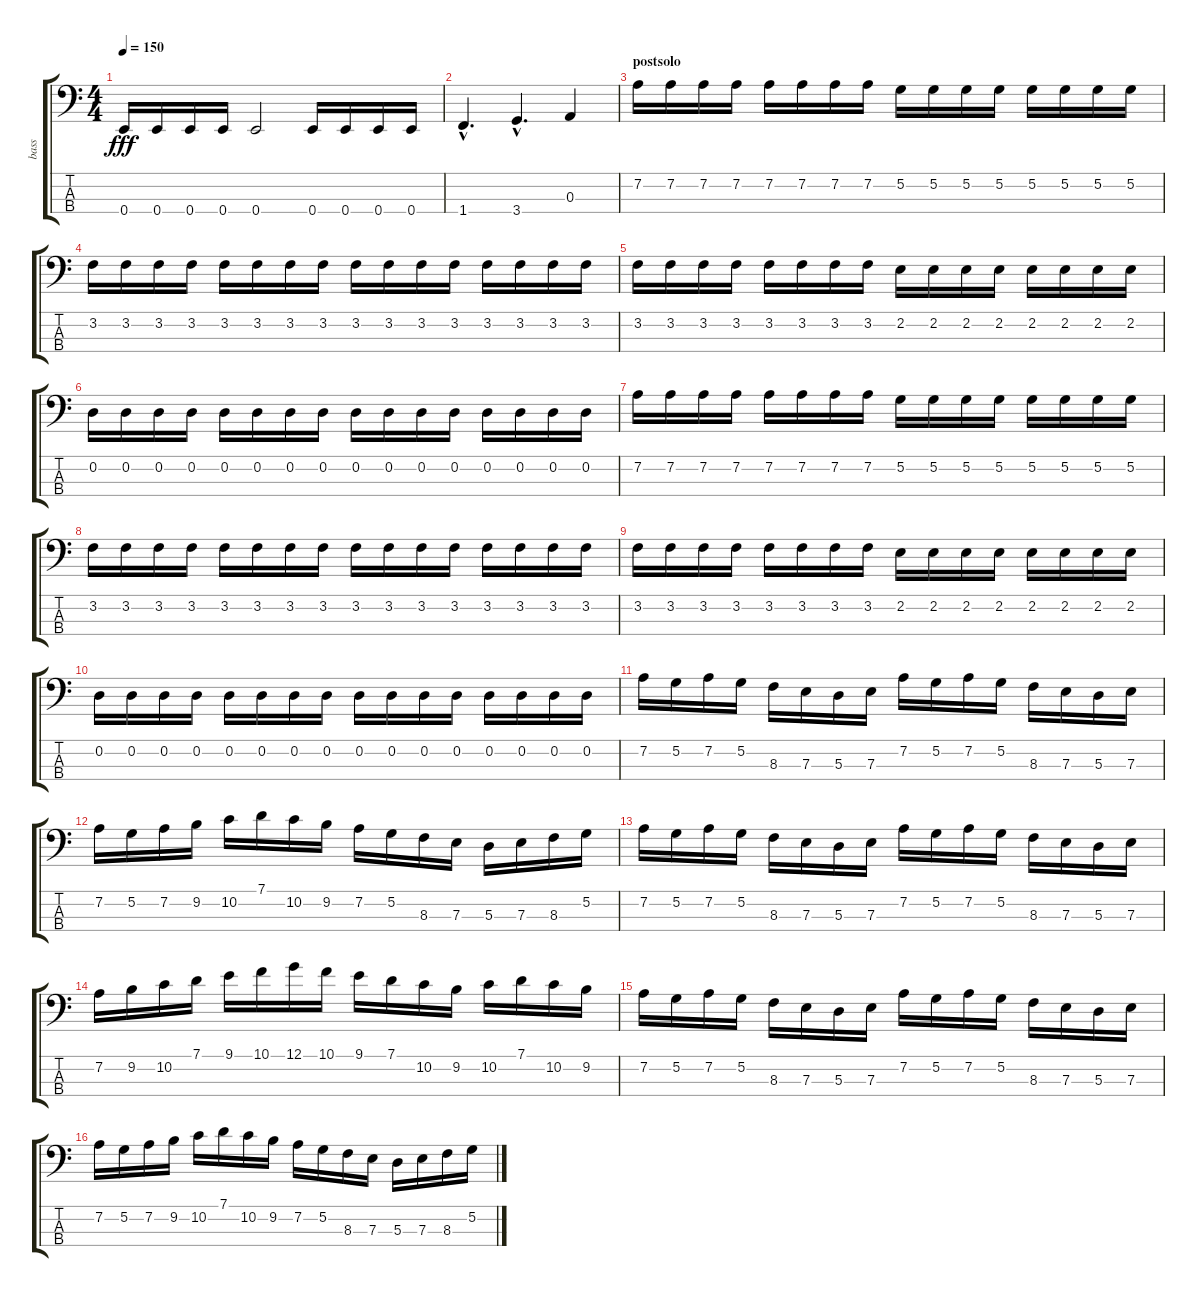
\track ("bass" "bass") {instrument electricbassfinger}
\staff {score tabs}
\tuning (G2 D2 A1 E1) {hide}
\ts (4 4)
\tempo 150
\clef f4
\ks c
0.4.16{dy fff} 0.4.16 0.4.16 0.4.16 0.4.2 0.4.16 0.4.16 0.4.16 0.4.16 |
1.4{hac}.4{d} 3.4{hac}.4{d} 0.3.4 |
\section ("" "postsolo")
7.2.16 7.2.16 7.2.16 7.2.16 7.2.16 7.2.16 7.2.16 7.2.16 5.2.16 5.2.16 5.2.16 5.2.16 5.2.16 5.2.16 5.2.16 5.2.16 |
3.2.16 3.2.16 3.2.16 3.2.16 3.2.16 3.2.16 3.2.16 3.2.16 3.2.16 3.2.16 3.2.16 3.2.16 3.2.16 3.2.16 3.2.16 3.2.16 |
3.2.16 3.2.16 3.2.16 3.2.16 3.2.16 3.2.16 3.2.16 3.2.16 2.2.16 2.2.16 2.2.16 2.2.16 2.2.16 2.2.16 2.2.16 2.2.16 |
0.2.16 0.2.16 0.2.16 0.2.16 0.2.16 0.2.16 0.2.16 0.2.16 0.2.16 0.2.16 0.2.16 0.2.16 0.2.16 0.2.16 0.2.16 0.2.16 |
7.2.16 7.2.16 7.2.16 7.2.16 7.2.16 7.2.16 7.2.16 7.2.16 5.2.16 5.2.16 5.2.16 5.2.16 5.2.16 5.2.16 5.2.16 5.2.16 |
3.2.16 3.2.16 3.2.16 3.2.16 3.2.16 3.2.16 3.2.16 3.2.16 3.2.16 3.2.16 3.2.16 3.2.16 3.2.16 3.2.16 3.2.16 3.2.16 |
3.2.16 3.2.16 3.2.16 3.2.16 3.2.16 3.2.16 3.2.16 3.2.16 2.2.16 2.2.16 2.2.16 2.2.16 2.2.16 2.2.16 2.2.16 2.2.16 |
0.2.16 0.2.16 0.2.16 0.2.16 0.2.16 0.2.16 0.2.16 0.2.16 0.2.16 0.2.16 0.2.16 0.2.16 0.2.16 0.2.16 0.2.16 0.2.16 |
7.2.16 5.2.16 7.2.16 5.2.16 8.3.16 7.3.16 5.3.16 7.3.16 7.2.16 5.2.16 7.2.16 5.2.16 8.3.16 7.3.16 5.3.16 7.3.16 |
7.2.16 5.2.16 7.2.16 9.2.16 10.2.16 7.1.16 10.2.16 9.2.16 7.2.16 5.2.16 8.3.16 7.3.16 5.3.16 7.3.16 8.3.16 5.2.16 |
7.2.16 5.2.16 7.2.16 5.2.16 8.3.16 7.3.16 5.3.16 7.3.16 7.2.16 5.2.16 7.2.16 5.2.16 8.3.16 7.3.16 5.3.16 7.3.16 |
7.2.16 9.2.16 10.2.16 7.1.16 9.1.16 10.1.16 12.1.16 10.1.16 9.1.16 7.1.16 10.2.16 9.2.16 10.2.16 7.1.16 10.2.16 9.2.16 |
7.2.16 5.2.16 7.2.16 5.2.16 8.3.16 7.3.16 5.3.16 7.3.16 7.2.16 5.2.16 7.2.16 5.2.16 8.3.16 7.3.16 5.3.16 7.3.16 |
7.2.16 5.2.16 7.2.16 9.2.16 10.2.16 7.1.16 10.2.16 9.2.16 7.2.16 5.2.16 8.3.16 7.3.16 5.3.16 7.3.16 8.3.16 5.2.16
